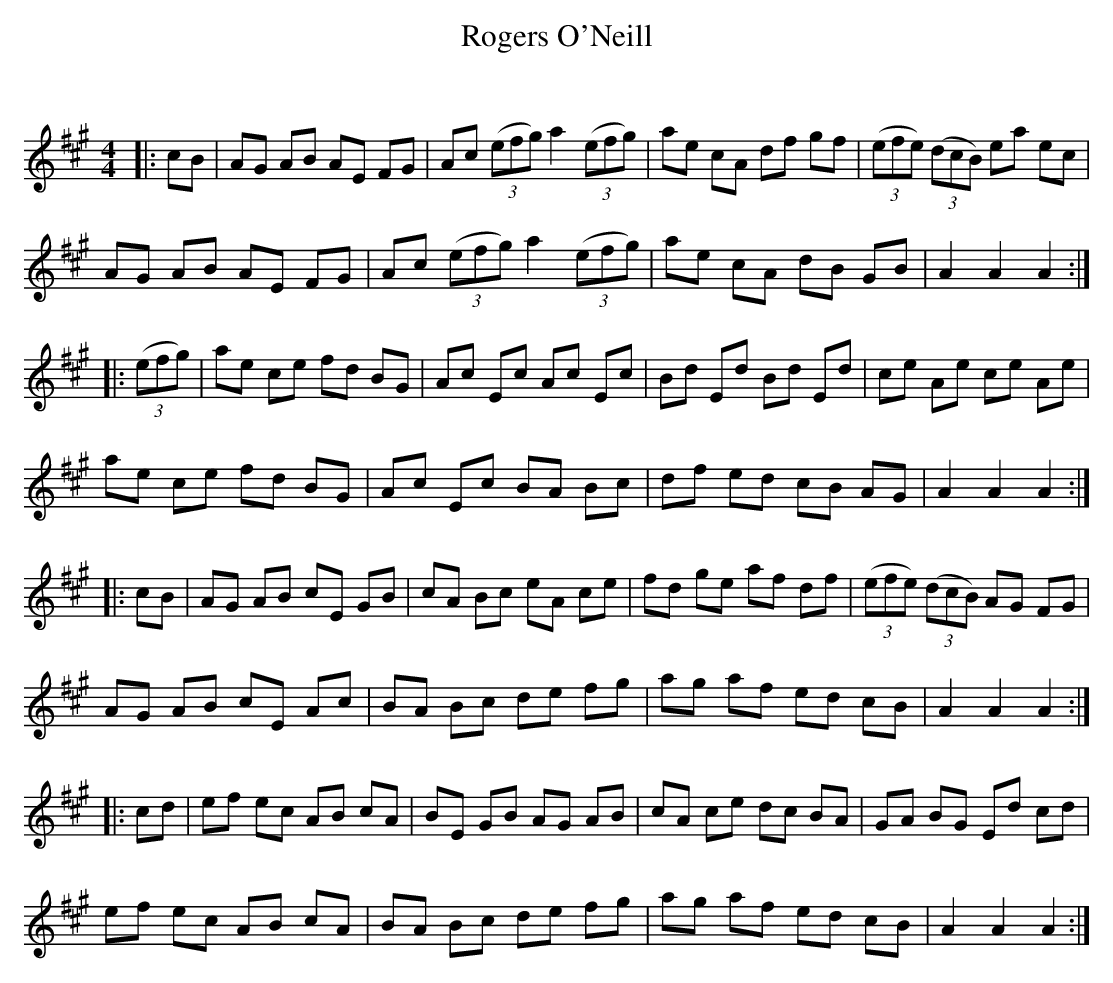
X:1
T: Rogers O'Neill
C:
Q: 232
K:A
M:4/4
L:1/8
|:cB|AG AB AE FG|Ac ((3efg) a2 ((3efg) |ae cA df gf|((3efe) ((3dcB) ea ec|
AG AB AE FG|Ac ((3efg) a2 ((3efg) |ae cA dB GB|A2 A2 A2:|
|:((3efg) |ae ce fd BG|Ac Ec Ac Ec|Bd Ed Bd Ed|ce Ae ce Ae|
ae ce fd BG|Ac Ec BA Bc|df ed cB AG|A2 A2 A2:|
|:cB|AG AB cE GB|cA Bc eA ce|fd ge af df|((3efe) ((3dcB) AG FG|
AG AB cE Ac|BA Bc de fg|ag af ed cB|A2 A2 A2:|
|:cd|ef ec AB cA|BE GB AG AB|cA ce dc BA|GA BG Ed cd|
ef ec AB cA|BA Bc de fg|ag af ed cB|A2 A2 A2:|
